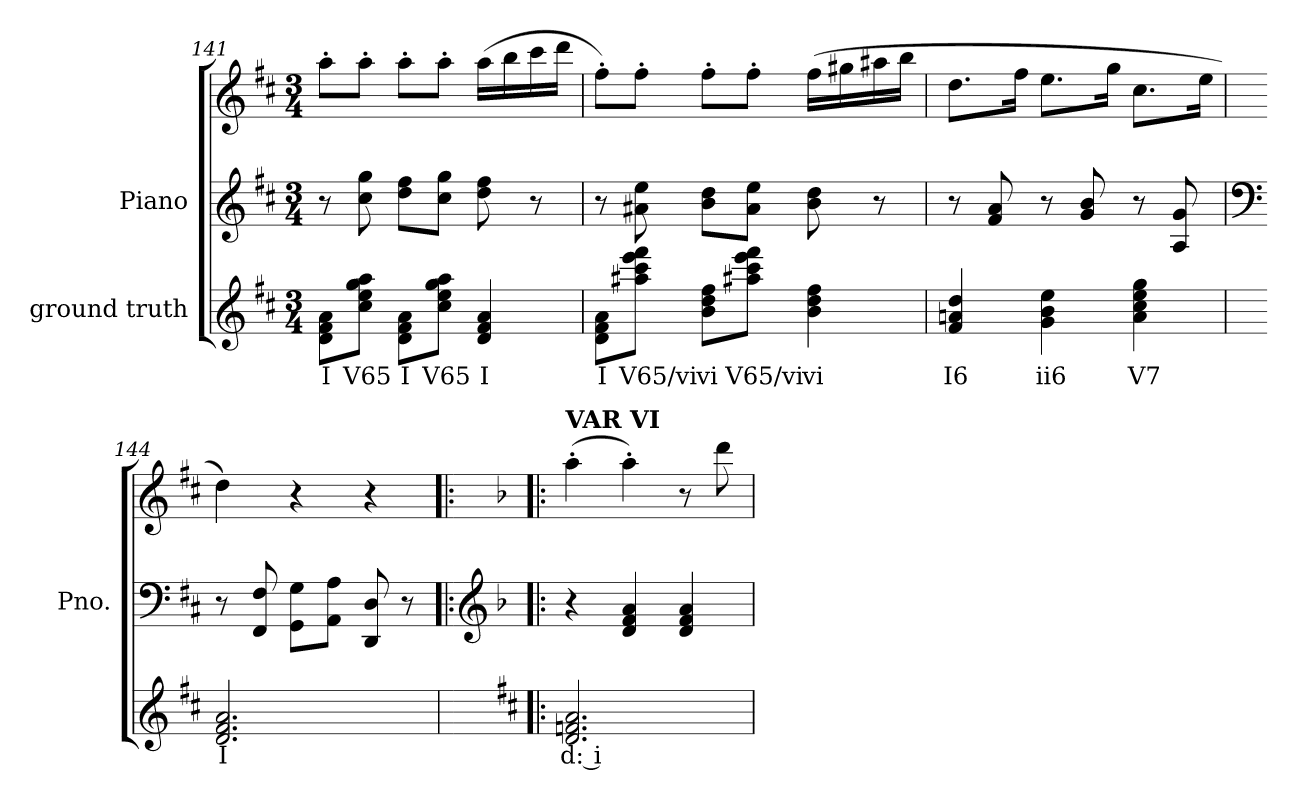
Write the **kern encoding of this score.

**kern	**text	**kern	**kern
*part2	*part2	*part1	*part1
*staff3	*staff3	*staff2	*staff1
*I"ground truth	*	*I"Piano	*
*	*	*I'Pno.	*
!!LO:LB:g=z
*	*	*clefG2	*clefG2
*k[f#c#]	*	*k[f#c#]	*k[f#c#]
*D:	*	*D:	*D:
*M3/4	*	*M3/4	*M3/4
=141	=141	=141	=141
8d 8f# 8aL	I	8r	8aa'\L
8cc# 8ee 8gg 8aaJ	V65	8cc#\ 8gg\	8aa'\J
8d 8f# 8aL	I	8dd\ 8ff#\L	8aa'\L
8cc# 8ee 8gg 8aaJ	V65	8cc#\ 8gg\J	8aa'\J
4d 4f# 4a	I	8dd\ 8ff#\	(>16aa\LL
.	.	.	16bb\
.	.	8r	16ccc#\
.	.	.	16ddd\JJ
=142	=142	=142	=142
8d 8f# 8aL	I	8r	8ff#'\L)
8aa#X 8ccc# 8eee 8fff#J	V65/vi	8a#X\ 8ee\	8ff#'\J
8b 8dd 8ff#L	vi	8b\ 8dd\L	8ff#'\L
8aa#X 8ccc# 8eee 8fff#J	V65/vi	8a#\ 8ee\J	8ff#'\J
4b 4dd 4ff#	vi	8b\ 8dd\	(>16ff#\LL
.	.	.	16gg#X\
.	.	8r	16aa#X\
.	.	.	16bb\JJ
=143	=143	=143	=143
4f# 4an 4dd	I6	8r	8.dd\L
.	.	8f#/ 8a/	.
.	.	.	16ff#\Jk
4g 4b 4ee	ii6	8r	8.ee\L
.	.	8g/ 8b/	.
.	.	.	16gg\Jk
4a 4cc# 4ee 4gg	V7	8r	8.cc#\L
.	.	8A/ 8g/	.
.	.	.	16ee\Jk
=144	=144	=144	=144
*	*	*clefF4	*
2.d 2.f# 2.a	I	8r	4dd\)
.	.	8FF#/ 8F#/	.
.	.	8GG\ 8G\L	4r
.	.	8AA\ 8A\J	.
.	.	8DD/ 8D/	4r
.	.	8r	.
!!LO:LB:g=z
=145	=145!|:	=145!|:	=145!|:
*	*	*clefG2	*
*	*	*k[b-]	*k[b-]
*	*	*d:	*d:
!	!	!	!LO:TX:a:B:t=VAR VI
2.d 2.fn 2.a	d: i	4r	(>4aa'\
.	.	4d/ 4f/ 4a/	4aa'\)
.	.	4d/ 4f/ 4a/	8r
.	.	.	8ddd\
=	=	=	=
*-	*-	*-	*-
